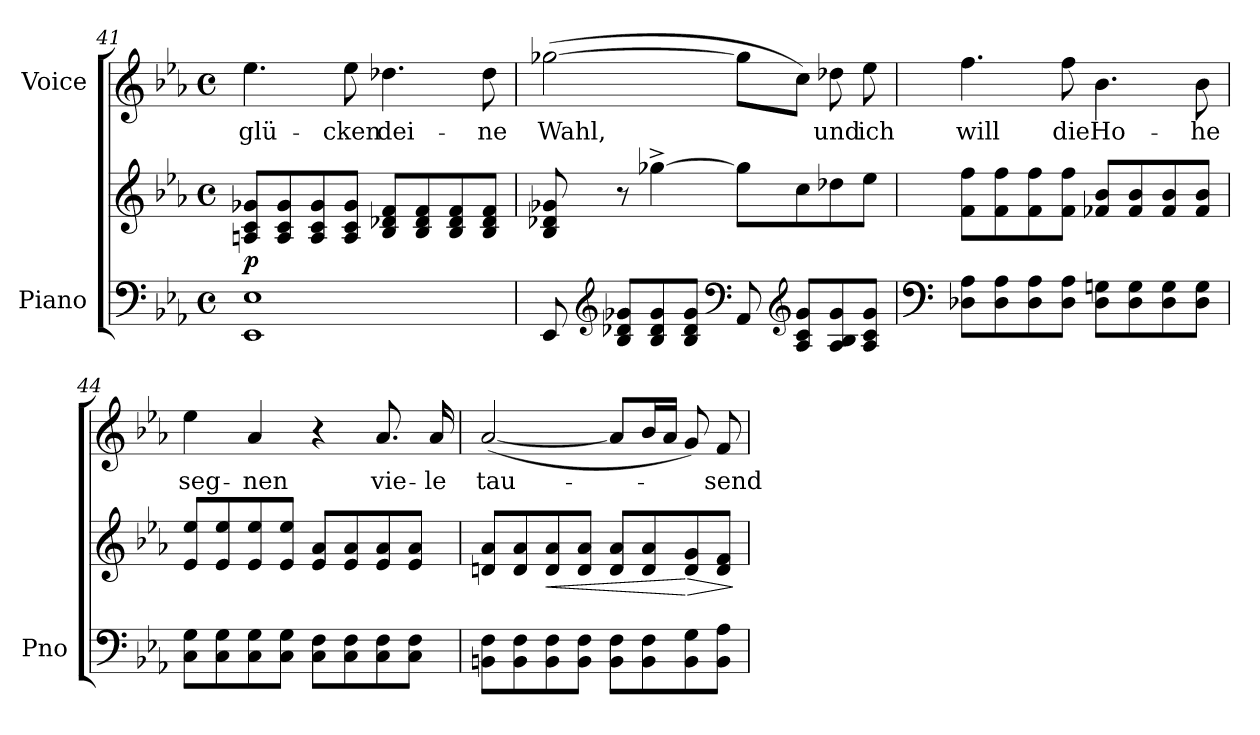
**kern	**kern	**dynam	**kern	**text
*part2	*part2	*part2	*part1	*part1
*staff3	*staff2	*staff2/3	*staff1	*staff1
*I"Piano	*	*	*I"Voice	*
*I'Pno	*	*	*	*
!!LO:PB:g=z
*clefF4	*clefG2	*	*clefG2	*
*k[b-e-a-]	*k[b-e-a-]	*	*k[b-e-a-]	*
*M4/4	*M4/4	*	*M4/4	*
*met(c)	*met(c)	*	*met(c)	*
=41	=41	=41	=41	=41
!	!	!LO:DY:b	!	!LO:LY:b
1EE- 1E-	8An/ 8c/ 8g-X/L	p	4.ee-\	-glü-
.	8A/ 8c/ 8g-/	.	.	.
.	8A/ 8c/ 8g-/	.	.	.
!	!	!	!	!LO:LY:b
.	8A/ 8c/ 8g-/J	.	8ee-\	-cken
!	!	!	!	!LO:LY:b
.	8B-/ 8d-X/ 8f/L	.	4.dd-X\	dei-
.	8B-/ 8d-/ 8f/	.	.	.
.	8B-/ 8d-/ 8f/	.	.	.
!	!	!	!	!LO:LY:b
.	8B-/ 8d-/ 8f/J	.	8dd-\	-ne
!!LO:LB:g=z
=42	=42	=42	=42	=42
!	!	!	!	!LO:LY:b
8EE-/	8B-/ 8d-X/ 8g-X/	.	([2gg-X\	Wahl,
*clefG2	*	*	*	*
8B-/ 8d-X/ 8g-X/L	8r	.	.	.
8B-/ 8d-/ 8g-/	[4gg-X^\	.	.	.
8B-/ 8d-/ 8g-/J	.	.	.	.
*clefF4	*	*	*	*
8AA-/	8gg-\L]	.	8gg-\L]	.
*clefG2	*	*	*	*
8A-/ 8c/ 8g-/L	8cc\	.	8cc\J)	.
!	!	!	!	!LO:LY:b
8A-/ 8B-/ 8g-/	8dd-X\	.	8dd-X\	und
!	!	!	!	!LO:LY:b
8A-/ 8c/ 8g-/J	8ee-\J	.	8ee-\	ich
=43	=43	=43	=43	=43
*clefF4	*	*	*	*
!	!	!	!	!LO:LY:b
8D-X\ 8A-\L	8f\ 8ff\L	.	4.ff\	will
8D-\ 8A-\	8f\ 8ff\	.	.	.
8D-\ 8A-\	8f\ 8ff\	.	.	.
!	!	!	!	!LO:LY:b
8D-\ 8A-\J	8f\ 8ff\J	.	8ff\	die
!	!	!	!	!LO:LY:b
8D-\ 8Gn\L	8f-X/ 8b-/L	.	4.b-\	Ho-
8D-\ 8G\	8f-/ 8b-/	.	.	.
8D-\ 8G\	8f-/ 8b-/	.	.	.
!	!	!	!	!LO:LY:b
8D-\ 8G\J	8f-/ 8b-/J	.	8b-\	-he
=44	=44	=44	=44	=44
!	!	!	!	!LO:LY:b
8C\ 8G\L	8e-/ 8ee-/L	.	4ee-\	seg-
8C\ 8G\	8e-/ 8ee-/	.	.	.
!	!	!	!	!LO:LY:b
8C\ 8G\	8e-/ 8ee-/	.	4a-/	-nen
8C\ 8G\J	8e-/ 8ee-/J	.	.	.
8C\ 8F\L	8e-/ 8a-/L	.	4r	.
8C\ 8F\	8e-/ 8a-/	.	.	.
!	!	!	!	!LO:LY:b
8C\ 8F\	8e-/ 8a-/	.	8.a-/	vie-
8C\ 8F\J	8e-/ 8a-/J	.	.	.
!	!	!	!	!LO:LY:b
.	.	.	16a-/	-le
=45	=45	=45	=45	=45
!	!	!	!	!LO:LY:b
8BBn\ 8F\L	8dn/ 8a-/L	.	([2a-/	tau-
8BB\ 8F\	8d/ 8a-/	.	.	.
!	!	!LO:HP:b	!	!
8BB\ 8F\	8d/ 8a-/	<	.	.
8BB\ 8F\J	8d/ 8a-/J	.	.	.
8BB\ 8F\L	8d/ 8a-/L	.	8a-/L]	.
8BB\ 8F\	8d/ 8a-/	.	16b-/L	.
.	.	.	16a-/JJ	.
!	!	!LO:HP:n=1:b	!	!
8BB\ 8G\	8d/ 8g/	[ >	8g/)	.
!	!	!	!	!LO:LY:b
8BB\ 8A-\J	8d/ 8f/J	.	8f/	-send
.	.	]	.	.
=	=	=	=	=
*-	*-	*-	*-	*-
